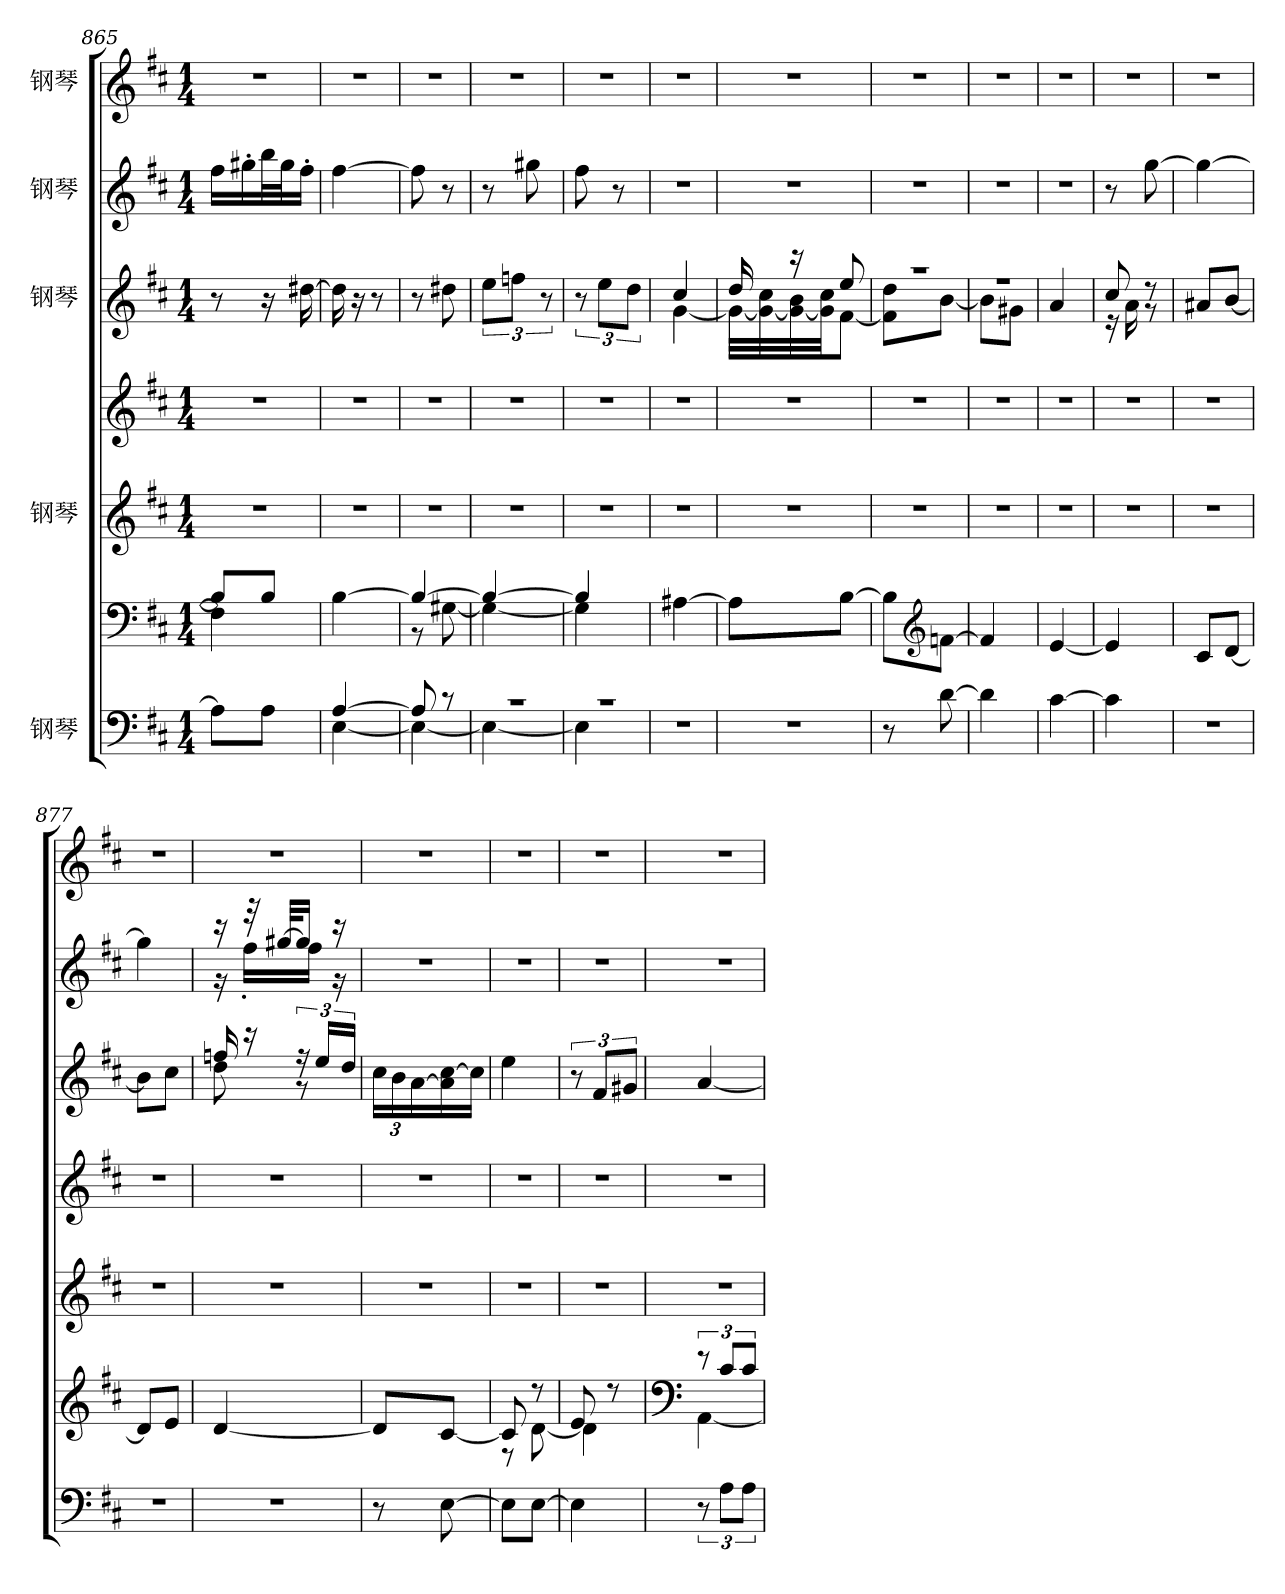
**kern	**kern	**kern	**kern	**kern	**kern	**kern
*part5	*part5	*part4	*part4	*part3	*part2	*part1
*staff7	*staff6	*staff5	*staff4	*staff3	*staff2	*staff1
*I"钢琴	*	*I"钢琴	*	*I"钢琴	*I"钢琴	*I"钢琴
*clefF4	*clefF4	*clefG2	*clefG2	*clefG2	*clefG2	*clefG2
*k[f#c#]	*k[f#c#]	*k[f#c#]	*k[f#c#]	*k[f#c#]	*k[f#c#]	*k[f#c#]
*M1/4	*M1/4	*M1/4	*M1/4	*M1/4	*M1/4	*M1/4
=865	=865	=865	=865	=865	=865	=865
*	*^	*	*	*	*	*
8A\L]	8B/L]	4F#\]	4r	4r	8r	16ff#\LL	4r
.	.	.	.	.	.	16gg#X'\	.
8A\J	8B/J	.	.	.	16r	32bb\L	.
.	.	.	.	.	.	32gg#\J	.
.	.	.	.	.	[16dd#X\	16ff#'\JJ	.
*	*v	*v	*	*	*	*	*
=866	=866	=866	=866	=866	=866	=866
*^	*	*	*	*	*	*
[4A/	[4E\	[4B\	4r	4r	16dd#\]	[4ff#\	4r
.	.	.	.	.	16r	.	.
.	.	.	.	.	8r	.	.
=867	=867	=867	=867	=867	=867	=867	=867
*	*	*^	*	*	*	*	*
8A/]	4E\_	4B/_	8r	4r	4r	8r	8ff#\]	4r
8r	.	.	[8G#X\	.	.	8dd#X\	8r	.
=868	=868	=868	=868	=868	=868	=868	=868	=868
4r	4E\_	4B/_	4G#\_	4r	4r	12ee\L	8r	4r
.	.	.	.	.	.	12ffn\J	.	.
.	.	.	.	.	.	.	8gg#X\	.
.	.	.	.	.	.	12r	.	.
!!LO:PB:g=z
=869	=869	=869	=869	=869	=869	=869	=869	=869
4r	4E\]	4B/]	4G#\]	4r	4r	12r	8ff#\	4r
.	.	.	.	.	.	12ee\L	.	.
.	.	.	.	.	.	.	8r	.
.	.	.	.	.	.	12dd\J	.	.
*v	*v	*	*	*	*	*	*	*
*	*v	*v	*	*	*	*	*
=870	=870	=870	=870	=870	=870	=870
*	*	*	*	*^	*	*
4r	[4A#X\	4r	4r	4cc#/	[4g\	4r	4r
=871	=871	=871	=871	=871	=871	=871	=871
4r	8A#\L]	4r	4r	16dd/	32g\LLL_	4r	4r
.	.	.	.	.	32g\_ 32cc#\	.	.
.	.	.	.	16r	32g\_ 32b\	.	.
.	.	.	.	.	32g\] 32cc#\JJ	.	.
.	[8B\J	.	.	8ee/	[8f#\J	.	.
=872	=872	=872	=872	=872	=872	=872	=872
8r	8B\L]	4r	4r	4r	8f#\] 8dd\L	4r	4r
*	*clefG2	*	*	*	*	*	*
[8d\	[8fn\J	.	.	.	[8b\J	.	.
=873	=873	=873	=873	=873	=873	=873	=873
4d\]	4f/]	4r	4r	4r	8b\L]	4r	4r
.	.	.	.	.	8g#X\J	.	.
*	*	*	*	*v	*v	*	*
=874	=874	=874	=874	=874	=874	=874
[4c#\	[4e/	4r	4r	4a/	4r	4r
=875	=875	=875	=875	=875	=875	=875
*	*	*	*	*^	*	*
4c#\]	4e/]	4r	4r	8cc#/	16r	8r	4r
.	.	.	.	.	16a\	.	.
.	.	.	.	8r	8r	[8gg\	.
*	*	*	*	*v	*v	*	*
=876	=876	=876	=876	=876	=876	=876
4r	8c#/L	4r	4r	8a#X/L	4gg\_	4r
.	[8d/J	.	.	[8b/J	.	.
=877	=877	=877	=877	=877	=877	=877
4r	8d/L]	4r	4r	8b\L]	4gg\]	4r
.	8e/J	.	.	8cc#\J	.	.
!!LO:PB:g=z
=878	=878	=878	=878	=878	=878	=878
*	*	*	*	*^	*^	*
4r	[4d/	4r	4r	16ffn/	8dd\	16r	16r	4r
.	.	.	.	16r	.	32r	16ff#'\LL	.
.	.	.	.	.	.	[32gg#X/KLL	.	.
.	.	.	.	24r	8r	16gg#/JJ]	16ff#\JJ	.
.	.	.	.	24ee/LL	.	.	.	.
.	.	.	.	.	.	16r	16r	.
.	.	.	.	24dd/JJ	.	.	.	.
*	*	*	*	*v	*v	*	*	*
*	*	*	*	*	*v	*v	*
=879	=879	=879	=879	=879	=879	=879
*	*	*	*	*Xbrackettup	*	*
8r	8d/L]	4r	4r	24cc#\LL	4r	4r
.	.	.	.	24b\	.	.
.	.	.	.	[24a\	.	.
[8E\	[8c#/J	.	.	16a\] [16cc#\	.	.
.	.	.	.	16cc#\JJ]	.	.
=880	=880	=880	=880	=880	=880	=880
*	*^	*	*	*	*	*
8E\L]	8c#/]	8r	4r	4r	4ee\	4r	4r
[8E\J	8r	[8d\	.	.	.	.	.
=881	=881	=881	=881	=881	=881	=881	=881
*	*	*	*	*	*brackettup	*	*
4E\]	8e/	4d\]	4r	4r	12r	4r	4r
.	.	.	.	.	12f#/L	.	.
.	8r	.	.	.	.	.	.
.	.	.	.	.	12g#X/J	.	.
=882	=882	=882	=882	=882	=882	=882	=882
*	*clefF4	*	*	*	*	*	*
12r	12r	[4AA\	4r	4r	[4a/	4r	4r
12A\L	12c#/L	.	.	.	.	.	.
12A\J	12c#/J	.	.	.	.	.	.
*	*v	*v	*	*	*	*	*
=	=	=	=	=	=	=
*-	*-	*-	*-	*-	*-	*-
